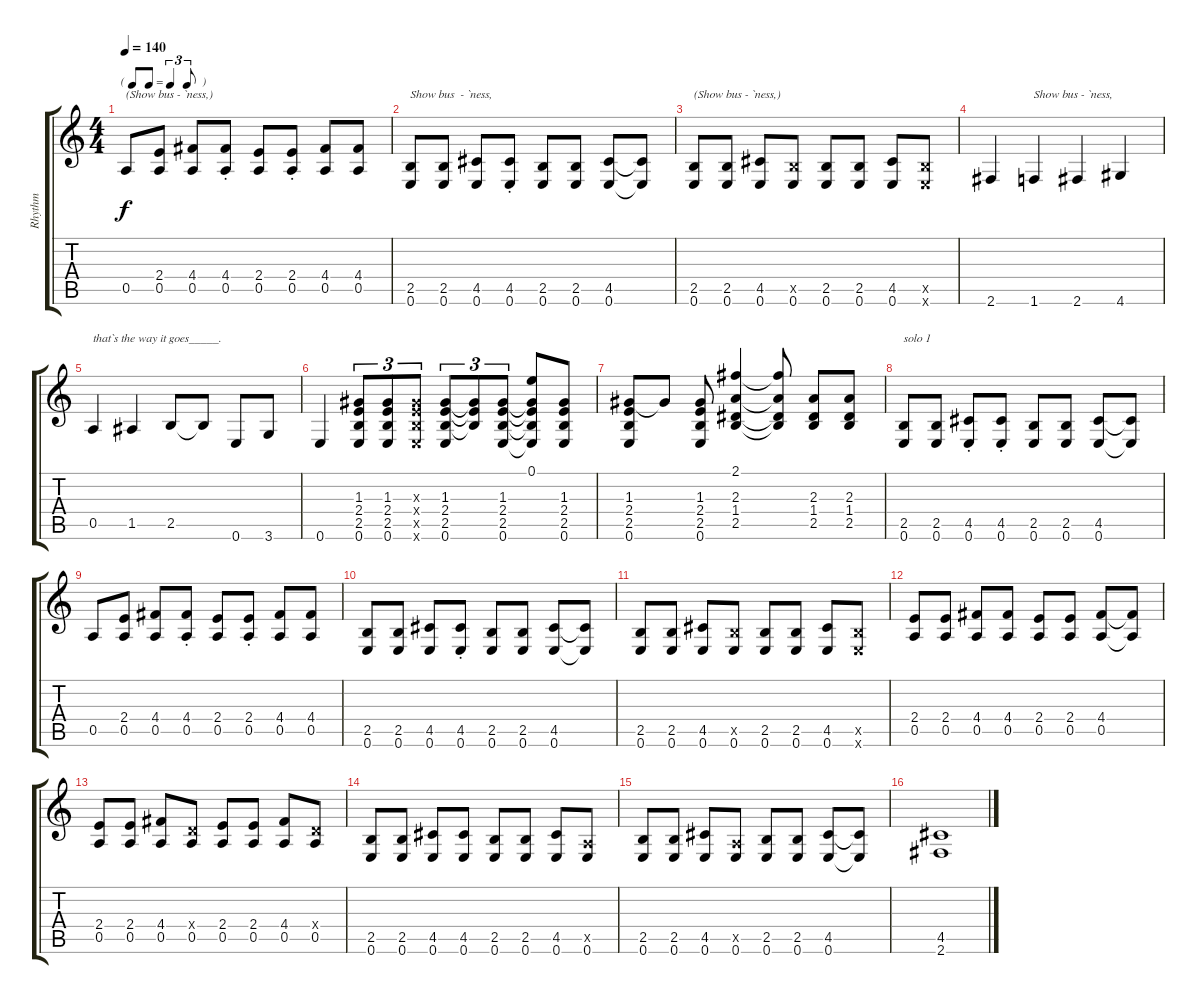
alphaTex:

\track ("Rhythm" "Rhythm") {instrument overdrivenguitar}
\staff {score tabs}
\tuning (E4 B3 G3 D3 A2 E2) {hide}
\ts (4 4)
\tf triplet8th
\tempo 140
\clef g2
\ks c
0.5.8{txt "(Show bus - `ness,)" dy f} (2.4 0.5).8 (4.4 0.5).8 (4.4{st} 0.5).8 (2.4 0.5).8 (2.4{st} 0.5{st}).8 (4.4 0.5).8 (4.4 0.5).8 |
(2.5 0.6).8{txt "Show bus  - `ness,"} (2.5 0.6).8 (4.5 0.6).8 (4.5{st} 0.6{st}).8 (2.5 0.6).8 (2.5 0.6).8 (4.5 0.6).8 (4.5{t} 0.6{t}).8 |
(2.5 0.6).8{txt "(Show bus - `ness,)"} (2.5 0.6).8 (4.5 0.6).8 (2.5{x} 0.6).8 (2.5 0.6).8 (2.5 0.6).8 (4.5 0.6).8 (2.5{x} 0.6{x}).8 |
2.6.4 1.6.4{txt "Show bus - `ness,"} 2.6.4 4.6.4 |
0.5.4{txt "that`s the way it goes_____."} 1.5.4 2.5.8 2.5{t}.8 0.6.8 3.6.8 |
0.6.4 (1.3 2.4 2.5 0.6).8{tu (3 2)} (1.3 2.4 2.5 0.6).8{tu (3 2)} (1.3{x} 2.4{x} 2.5{x} 0.6{x}).8{tu (3 2)} (1.3 2.4 2.5 0.6).8{tu (3 2)} (1.3{t} 2.4{t} 2.5{t}).8{tu (3 2)} (1.3 2.4 2.5 0.6).8{tu (3 2)} (0.1 1.3{t} 2.4{t} 2.5{t} 0.6{t}).8 (1.3 2.4 2.5 0.6).8 |
(1.3 2.4 2.5 0.6).8 1.3{t}.8 (1.3 2.4 2.5 0.6).8 (2.1 2.3 1.4 2.5).4 (2.1{t} 2.3{t} 1.4{t} 2.5{t}).8 (2.3 1.4 2.5).8 (2.3 1.4 2.5).8 |
(2.5 0.6).8{txt "solo 1"} (2.5 0.6).8 (4.5{st} 0.6{st}).8 (4.5{st} 0.6{st}).8 (2.5 0.6).8 (2.5 0.6).8 (4.5 0.6).8 (4.5{t} 0.6{t}).8 |
0.5.8 (2.4 0.5).8 (4.4 0.5).8 (4.4{st} 0.5).8 (2.4 0.5).8 (2.4{st} 0.5{st}).8 (4.4 0.5).8 (4.4 0.5).8 |
(2.5 0.6).8 (2.5 0.6).8 (4.5 0.6).8 (4.5{st} 0.6{st}).8 (2.5 0.6).8 (2.5 0.6).8 (4.5 0.6).8 (4.5{t} 0.6{t}).8 |
(2.5 0.6).8 (2.5 0.6).8 (4.5 0.6).8 (2.5{x} 0.6).8 (2.5 0.6).8 (2.5 0.6).8 (4.5 0.6).8 (2.5{x} 0.6{x}).8 |
(2.4 0.5).8 (2.4 0.5).8 (4.4 0.5).8 (4.4 0.5).8 (2.4 0.5).8 (2.4 0.5).8 (4.4 0.5).8 (4.4{t} 0.5{t}).8 |
(2.4 0.5).8 (2.4 0.5).8 (4.4 0.5).8 (0.4{x} 0.5).8 (2.4 0.5).8 (2.4 0.5).8 (4.4 0.5).8 (0.4{x} 0.5).8 |
(2.5 0.6).8 (2.5 0.6).8 (4.5 0.6).8 (4.5 0.6).8 (2.5 0.6).8 (2.5 0.6).8 (4.5 0.6).8 (0.5{x} 0.6).8 |
(2.5 0.6).8 (2.5 0.6).8 (4.5 0.6).8 (0.5{x} 0.6).8 (2.5 0.6).8 (2.5 0.6).8 (4.5 0.6).8 (4.5{t} 0.6{t}).8 |
(4.5 2.6).1
